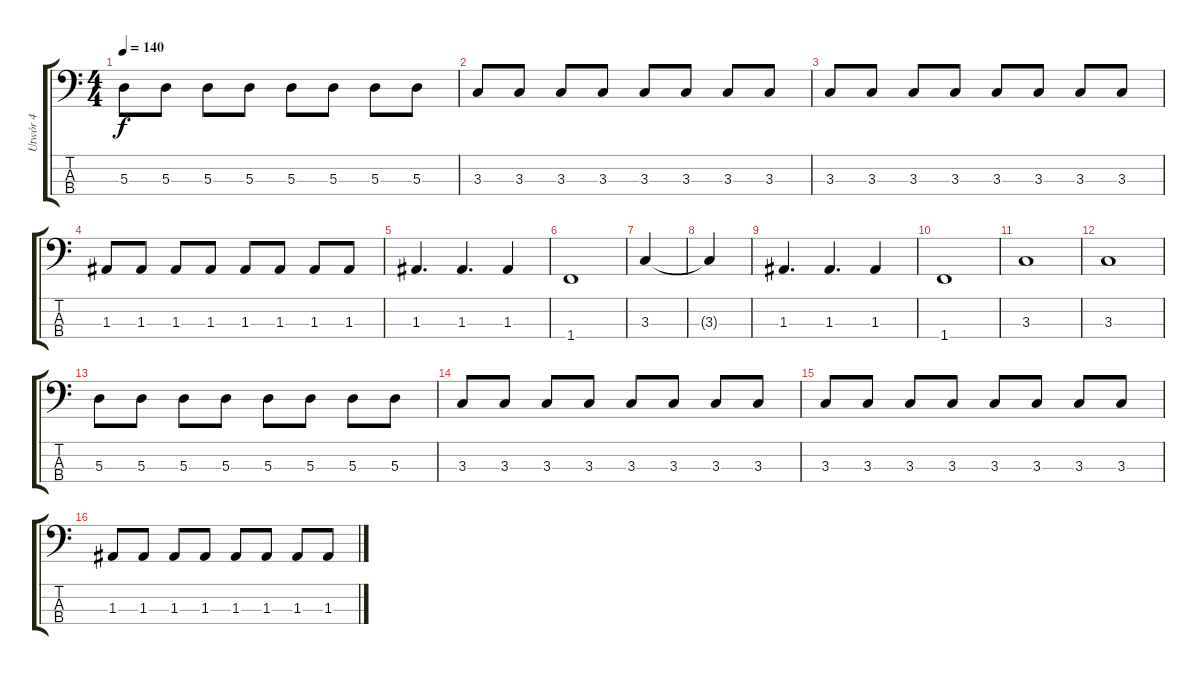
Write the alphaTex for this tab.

\track ("Utwór 4" "Utwór 4") {instrument electricbassfinger}
\staff {score tabs}
\tuning (G2 D2 A1 E1) {hide}
\ts (4 4)
\tempo 140
\clef f4
\ks c
5.3.8{dy f} 5.3.8 5.3.8 5.3.8 5.3.8 5.3.8 5.3.8 5.3.8 |
3.3.8 3.3.8 3.3.8 3.3.8 3.3.8 3.3.8 3.3.8 3.3.8 |
3.3.8 3.3.8 3.3.8 3.3.8 3.3.8 3.3.8 3.3.8 3.3.8 |
1.3.8 1.3.8 1.3.8 1.3.8 1.3.8 1.3.8 1.3.8 1.3.8 |
1.3.4{d} 1.3.4{d} 1.3.4 |
1.4.1 |
3.3.4 |
3.3{t}.4 |
1.3.4{d} 1.3.4{d} 1.3.4 |
1.4.1 |
3.3.1 |
3.3.1 |
5.3.8 5.3.8 5.3.8 5.3.8 5.3.8 5.3.8 5.3.8 5.3.8 |
3.3.8 3.3.8 3.3.8 3.3.8 3.3.8 3.3.8 3.3.8 3.3.8 |
3.3.8 3.3.8 3.3.8 3.3.8 3.3.8 3.3.8 3.3.8 3.3.8 |
1.3.8 1.3.8 1.3.8 1.3.8 1.3.8 1.3.8 1.3.8 1.3.8
